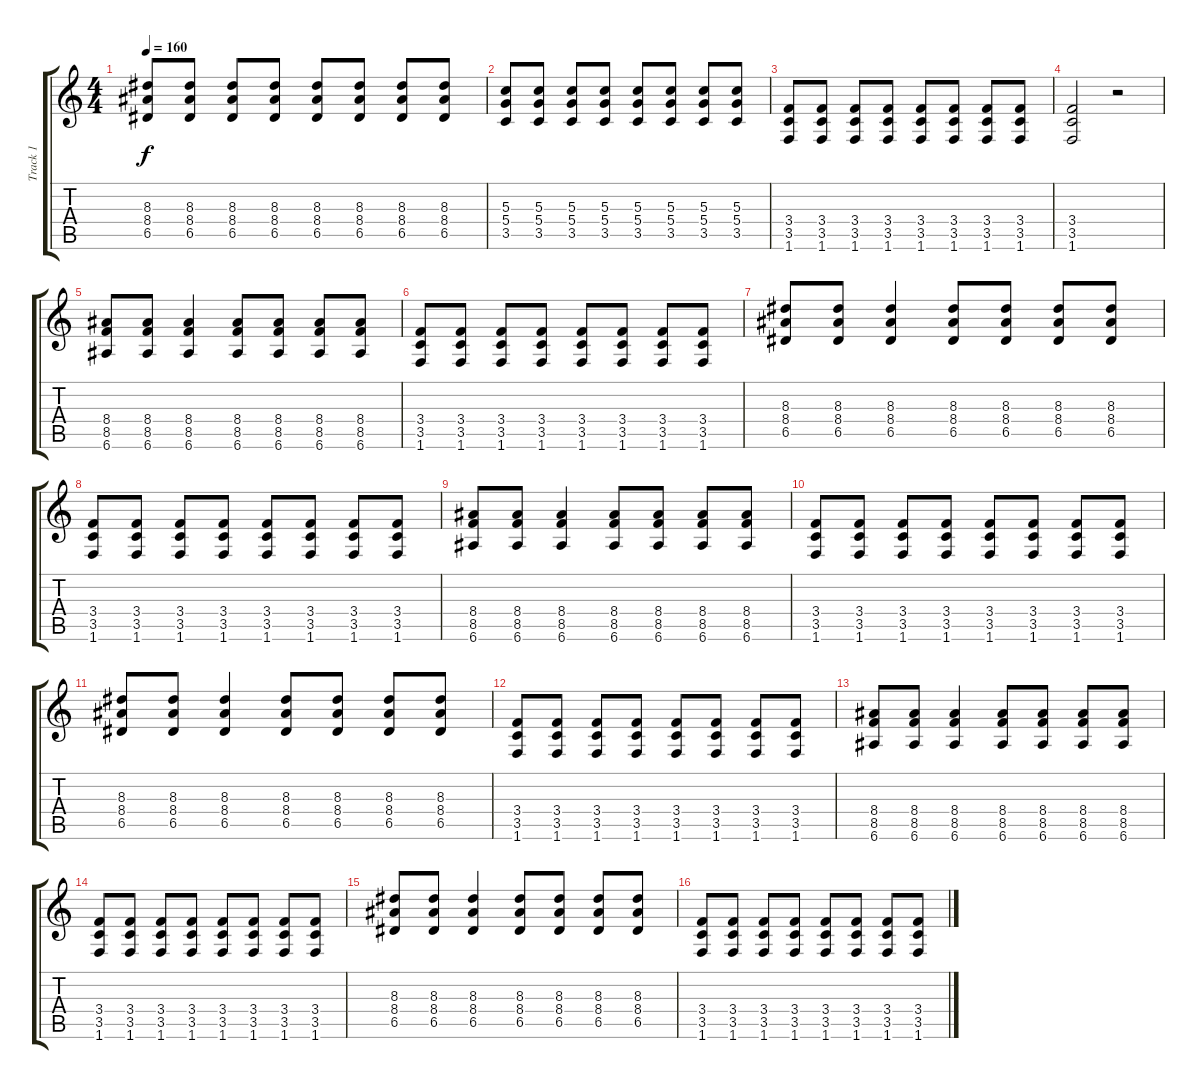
\track ("Track 1" "Track 1") {instrument overdrivenguitar}
\staff {score tabs}
\tuning (E4 B3 G3 D3 A2 E2) {hide}
\ts (4 4)
\tempo 160
\clef g2
\ks c
(8.3 8.4 6.5).8{dy f} (8.3 8.4 6.5).8 (8.3 8.4 6.5).8 (8.3 8.4 6.5).8 (8.3 8.4 6.5).8 (8.3 8.4 6.5).8 (8.3 8.4 6.5).8 (8.3 8.4 6.5).8 |
(5.3 5.4 3.5).8 (5.3 5.4 3.5).8 (5.3 5.4 3.5).8 (5.3 5.4 3.5).8 (5.3 5.4 3.5).8 (5.3 5.4 3.5).8 (5.3 5.4 3.5).8 (5.3 5.4 3.5).8 |
(3.4 3.5 1.6).8 (3.4 3.5 1.6).8 (3.4 3.5 1.6).8 (3.4 3.5 1.6).8 (3.4 3.5 1.6).8 (3.4 3.5 1.6).8 (3.4 3.5 1.6).8 (3.4 3.5 1.6).8 |
(3.4 3.5 1.6).2 r.2 |
(8.4 8.5 6.6).8 (8.4 8.5 6.6).8 (8.4 8.5 6.6).4 (8.4 8.5 6.6).8 (8.4 8.5 6.6).8 (8.4 8.5 6.6).8 (8.4 8.5 6.6).8 |
(3.4 3.5 1.6).8 (3.4 3.5 1.6).8 (3.4 3.5 1.6).8 (3.4 3.5 1.6).8 (3.4 3.5 1.6).8 (3.4 3.5 1.6).8 (3.4 3.5 1.6).8 (3.4 3.5 1.6).8 |
(8.3 8.4 6.5).8 (8.3 8.4 6.5).8 (8.3 8.4 6.5).4 (8.3 8.4 6.5).8 (8.3 8.4 6.5).8 (8.3 8.4 6.5).8 (8.3 8.4 6.5).8 |
(3.4 3.5 1.6).8 (3.4 3.5 1.6).8 (3.4 3.5 1.6).8 (3.4 3.5 1.6).8 (3.4 3.5 1.6).8{txt ""} (3.4 3.5 1.6).8 (3.4 3.5 1.6).8 (3.4 3.5 1.6).8 |
(8.4 8.5 6.6).8 (8.4 8.5 6.6).8 (8.4 8.5 6.6).4 (8.4 8.5 6.6).8 (8.4 8.5 6.6).8 (8.4 8.5 6.6).8 (8.4 8.5 6.6).8 |
(3.4 3.5 1.6).8 (3.4 3.5 1.6).8 (3.4 3.5 1.6).8 (3.4 3.5 1.6).8 (3.4 3.5 1.6).8 (3.4 3.5 1.6).8 (3.4 3.5 1.6).8 (3.4 3.5 1.6).8 |
(8.3 8.4 6.5).8 (8.3 8.4 6.5).8 (8.3 8.4 6.5).4 (8.3 8.4 6.5).8 (8.3 8.4 6.5).8 (8.3 8.4 6.5).8 (8.3 8.4 6.5).8 |
(3.4 3.5 1.6).8 (3.4 3.5 1.6).8 (3.4 3.5 1.6).8 (3.4 3.5 1.6).8 (3.4 3.5 1.6).8 (3.4 3.5 1.6).8 (3.4 3.5 1.6).8 (3.4 3.5 1.6).8 |
(8.4 8.5 6.6).8 (8.4 8.5 6.6).8 (8.4 8.5 6.6).4 (8.4 8.5 6.6).8 (8.4 8.5 6.6).8 (8.4 8.5 6.6).8 (8.4 8.5 6.6).8 |
(3.4 3.5 1.6).8 (3.4 3.5 1.6).8 (3.4 3.5 1.6).8 (3.4 3.5 1.6).8 (3.4 3.5 1.6).8 (3.4 3.5 1.6).8 (3.4 3.5 1.6).8 (3.4 3.5 1.6).8 |
(8.3 8.4 6.5).8 (8.3 8.4 6.5).8 (8.3 8.4 6.5).4 (8.3 8.4 6.5).8 (8.3 8.4 6.5).8 (8.3 8.4 6.5).8 (8.3 8.4 6.5).8 |
(3.4 3.5 1.6).8 (3.4 3.5 1.6).8 (3.4 3.5 1.6).8 (3.4 3.5 1.6).8 (3.4 3.5 1.6).8 (3.4 3.5 1.6).8 (3.4 3.5 1.6).8 (3.4 3.5 1.6).8
